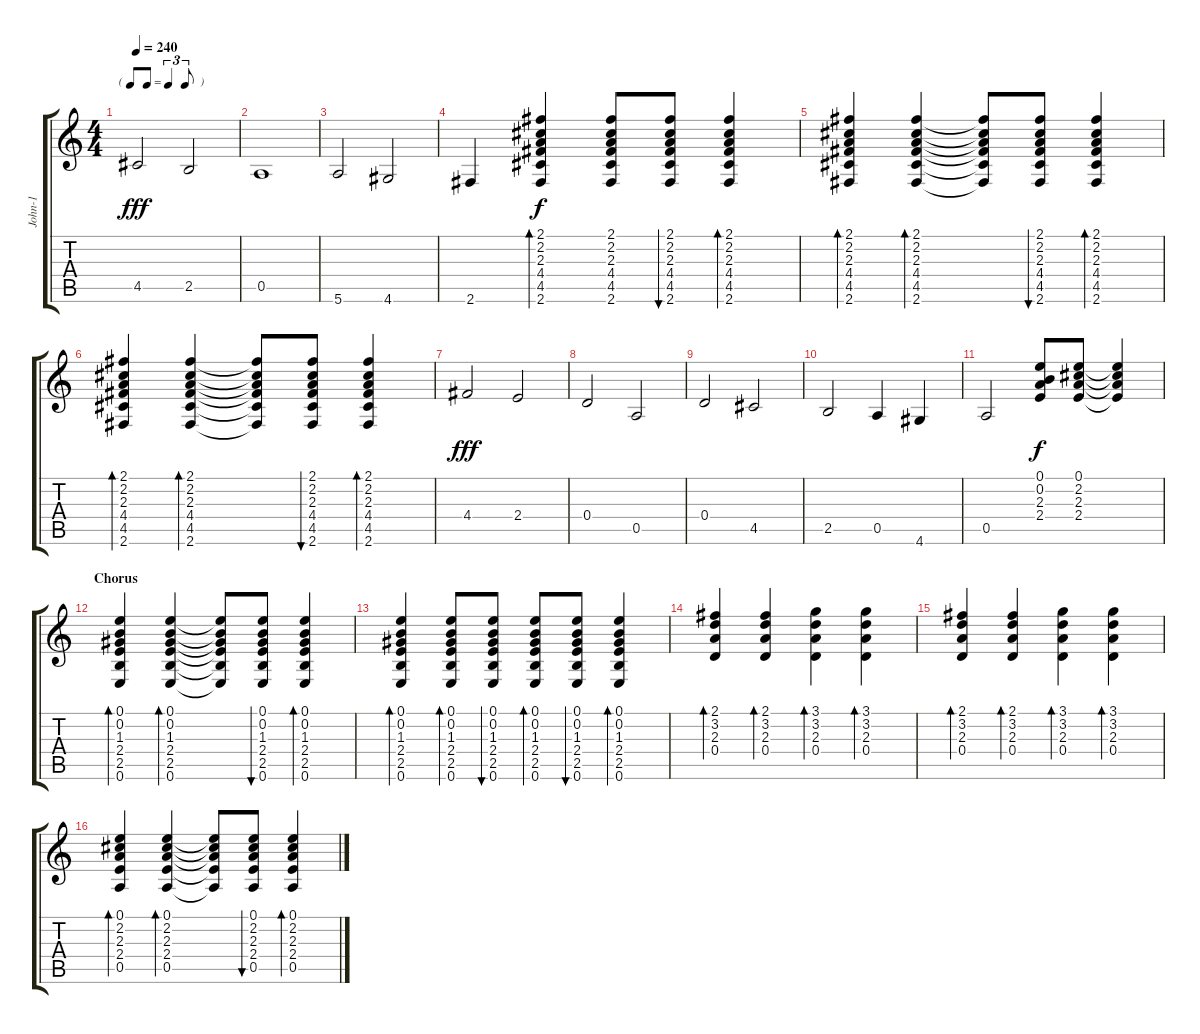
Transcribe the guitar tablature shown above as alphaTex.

\track ("John-1" "John-1") {instrument acousticguitarsteel}
\staff {score tabs}
\tuning (E4 B3 G3 D3 A2 E2) {hide}
\ts (4 4)
\tf triplet8th
\tempo 240
\clef g2
\ks c
4.5.2{dy fff volume 15} 2.5.2 |
0.5.1 |
5.6.2 4.6.2 |
2.6.4 (2.1 2.2 2.3 4.4 4.5 2.6).4{bd 60 dy f volume 8} (2.1 2.2 2.3 4.4 4.5 2.6).8 (2.1 2.2 2.3 4.4 4.5 2.6).8{bu 60} (2.1 2.2 2.3 4.4 4.5 2.6).4{bd 60} |
(2.1 2.2 2.3 4.4 4.5 2.6).4{bd 60} (2.1 2.2 2.3 4.4 4.5 2.6).4{bd 60} (2.1{t} 2.2{t} 2.3{t} 4.4{t} 4.5{t} 2.6{t}).8 (2.1 2.2 2.3 4.4 4.5 2.6).8{bu 60} (2.1 2.2 2.3 4.4 4.5 2.6).4{bd 60} |
(2.1 2.2 2.3 4.4 4.5 2.6).4{bd 60} (2.1 2.2 2.3 4.4 4.5 2.6).4{bd 60} (2.1{t} 2.2{t} 2.3{t} 4.4{t} 4.5{t} 2.6{t}).8 (2.1 2.2 2.3 4.4 4.5 2.6).8{bu 60} (2.1 2.2 2.3 4.4 4.5 2.6).4{bd 60} |
4.4.2{dy fff volume 14} 2.4.2 |
0.4.2 0.5.2 |
0.4.2 4.5.2 |
2.5.2 0.5.4 4.6.4 |
0.5.2 (0.1 0.2 2.3 2.4).8{dy f volume 8} (0.1 2.2 2.3 2.4).8 (0.1{t} 2.2{t} 2.3{t} 2.4{t}).4 |
\section ("" "Chorus")
(0.1 0.2 1.3 2.4 2.5 0.6).4{bd 60} (0.1 0.2 1.3 2.4 2.5 0.6).4{bd 60} (0.1{t} 0.2{t} 1.3{t} 2.4{t} 2.5{t} 0.6{t}).8 (0.1 0.2 1.3 2.4 2.5 0.6).8{bu 60} (0.1 0.2 1.3 2.4 2.5 0.6).4{bd 60} |
(0.1 0.2 1.3 2.4 2.5 0.6).4{bd 60} (0.1 0.2 1.3 2.4 2.5 0.6).8{bd 60} (0.1 0.2 1.3 2.4 2.5 0.6).8{bu 60} (0.1 0.2 1.3 2.4 2.5 0.6).8{bd 60} (0.1 0.2 1.3 2.4 2.5 0.6).8{bu 60} (0.1 0.2 1.3 2.4 2.5 0.6).4{bd 60} |
(2.1 3.2 2.3 0.4).4{bd 60} (2.1 3.2 2.3 0.4).4{bd 60} (3.1 3.2 2.3 0.4).4{bd 60} (3.1 3.2 2.3 0.4).4{bd 60} |
(2.1 3.2 2.3 0.4).4{bd 60} (2.1 3.2 2.3 0.4).4{bd 60} (3.1 3.2 2.3 0.4).4{bd 60} (3.1 3.2 2.3 0.4).4{bd 60} |
(0.1 2.2 2.3 2.4 0.5).4{bd 60} (0.1 2.2 2.3 2.4 0.5).4{bd 60} (0.1{t} 2.2{t} 2.3{t} 2.4{t} 0.5{t}).8 (0.1 2.2 2.3 2.4 0.5).8{bu 60} (0.1 2.2 2.3 2.4 0.5).4{bd 60}
